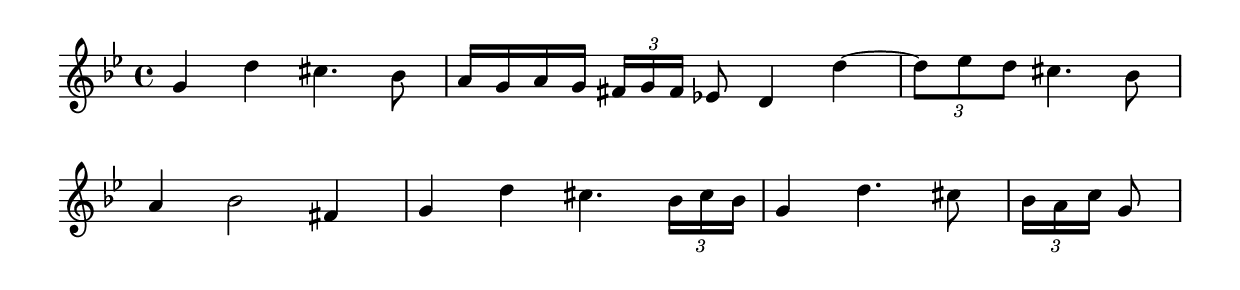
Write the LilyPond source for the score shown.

\version "2.4"
\paper{ linewidth=15\cm leftmargin=3\cm rightmargin=3\cm indent=0\mm }

% Figure 37

\book {

 \score {
  \new Staff \relative c'' { 
   \clef treble
   \key bes \major
   \set Score.barNumberVisibility = ##f
   \override Staff.TimeSignature #'style = #'()
   \time 4/4
   \set Score.timing = ##f
   g4 d'4 cis4. bes8 \bar "|"
     a16[ g a g] \times 2/3 {fis16[ g fis]} es!8 d4 d'4~ \bar "|"
     \times 2/3 {d8[ es d]} cis!4. bes8 \bar "|"
   a4 bes2 fis!4 \bar "|" g4 d'4 cis!4. \times 2/3 {bes16[ cis bes]} \bar "|" 
     g4 d'4. cis!8 \bar "|" \times 2/3 {bes16[ a cis]} g8 \bar "|"
  }
  \layout { }
 }

 \score {
  \new Staff \relative c'' {
   \clef treble
   \key bes \major
   \set Score.barNumberVisibility = ##f
   \override Staff.TimeSignature #'style = #'()
   \time 4/4
   \set Score.timing = ##f
   g4 d'4 cis4. bes8 \bar "|"
     a16[ g a g] \times 2/3 {fis16[ g fis]} es!8 d4 d'4~ \bar "|"
     \times 2/3 {d8[ es d]} cis!4. bes8 \bar "|"
   a4 bes2 fis!4 \bar "|" g4 d'4 cis!4. \times 2/3 {bes16[ cis bes]} \bar "|"
     g4 d'4. cis!8 \bar "|" \times 2/3 {bes16[ a c]} g8 \bar "|"
  }
  \midi { \tempo 4=84 }
 }

}

